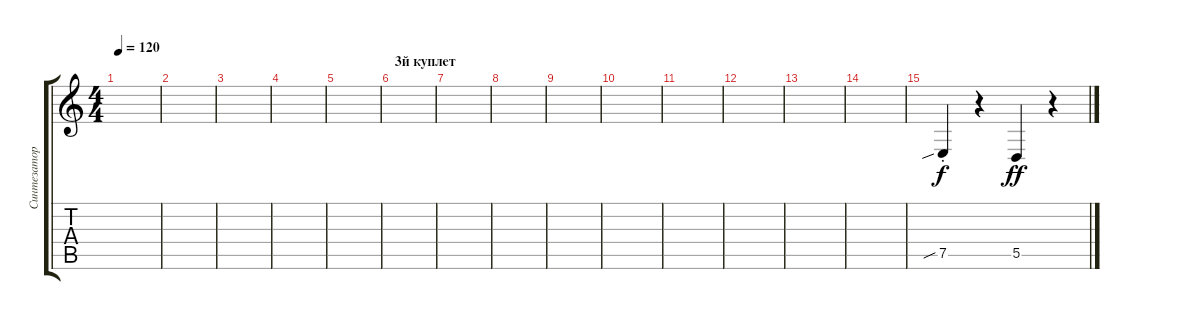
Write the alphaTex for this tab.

\track ("Синтезатор 2" "Синтезатор") {instrument seashore}
\staff {score tabs}
\tuning (E4 B3 G3 D3 A2 E2) {hide}
\ts (4 4)
\tempo 120
\clef g2
\ks c
|
|
|
|
|
\section ("" "3й куплет")
|
|
|
|
|
|
|
|
|
7.5{sib st}.4{balance 0} r.4 5.5{st}.4{dy ff balance 16} r.4
